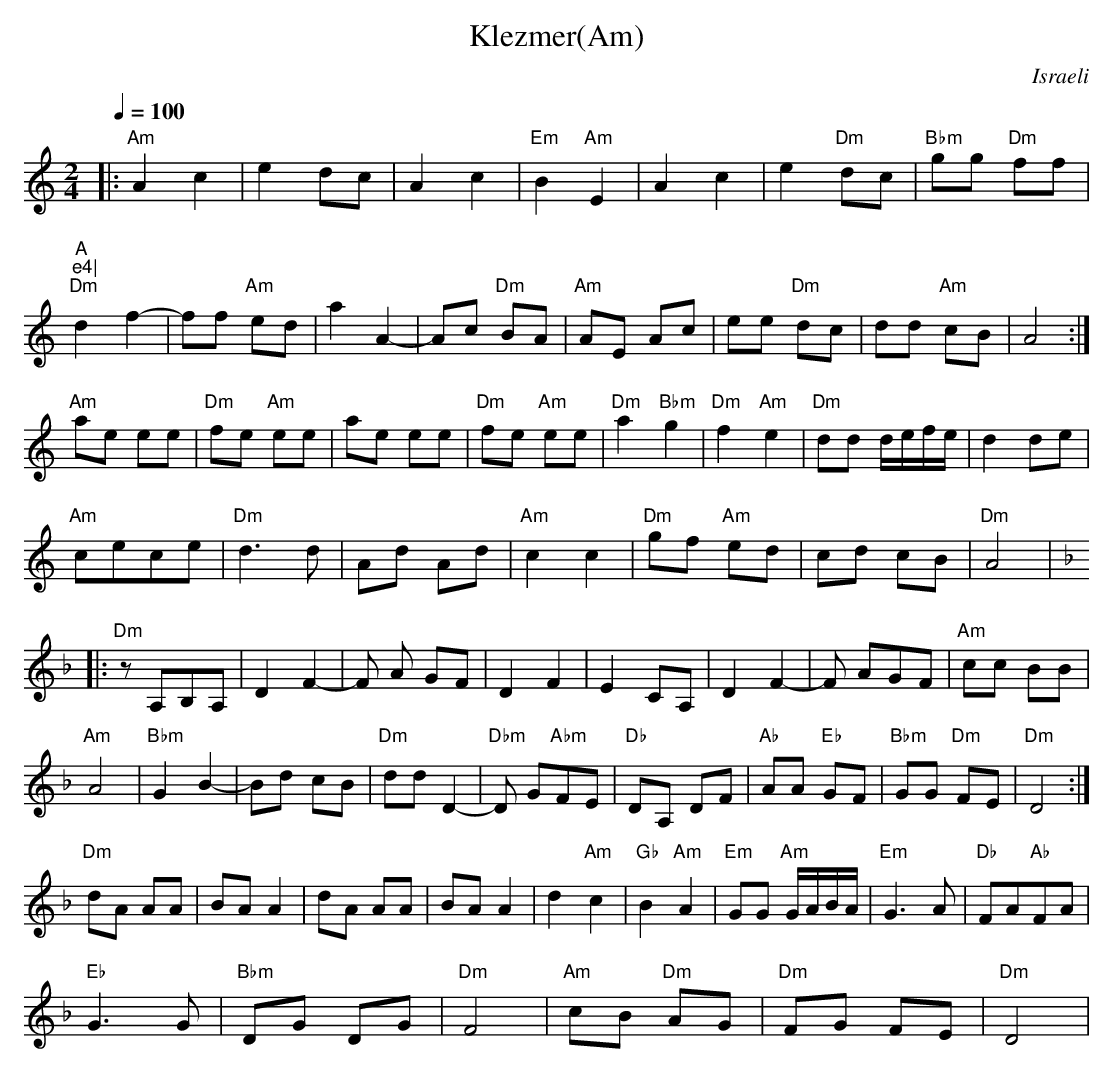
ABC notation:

X:1
T:Klezmer(Am)
M:2/4
L:1/8
Q:1/4=100
O:Israeli
K:Am % transposed from Cm
K:Am
|:"Am"A2 c2|e2  dc|A2 c2|"Em"B2 "Am"E2|A2 c2|e2 "Dm"dc|"Bbm"gg "Dm"ff|"A
m"e4|
"Dm"d2 f2-|ff "Am"ed|a2 A2-|Ac "Dm"BA|"Am"AE Ac|ee "Dm"dc|dd "Am"cB|A4:|
"Am"ae ee|"Dm"fe "Am"ee|ae ee|"Dm"fe "Am"ee|"Dm"a2 "Bbm"g2|\
"Dm"f2 "Am"e2|"Dm"dd d/e/f/e/|d2 de|
"Am"cece|"Dm"d3 d|Ad Ad|"Am"c2 c2|"Dm"gf "Am"ed|cd cB|"Dm"A4|
K:Dm
|:"Dm"z A,B,A,|D2 F2-|F A GF|D2 F2|E2 CA,|D2 F2-|F AGF|"Am"cc BB|
"Am"A4|"Bbm"G2 B2-|Bd cB|"Dm"dd D2-|"Dbm"D G"Abm"FE|"Db"DA, DF|\
"Ab"AA "Eb"GF|"Bbm"GG "Dm"FE|"Dm"D4:|
"Dm"dA AA|BA A2|dA AA|BA A2|d2 "Am"c2|"Gb"B2"Am"A2|\
"Em"GG "Am"G/A/B/A/|"Em"G3 A|"Db"FA"Ab"FA|
"Eb"G3 G|"Bbm"DG DG|"Dm"F4|"Am"cB "Dm"AG|"Dm"FG FE|"Dm"D4|
